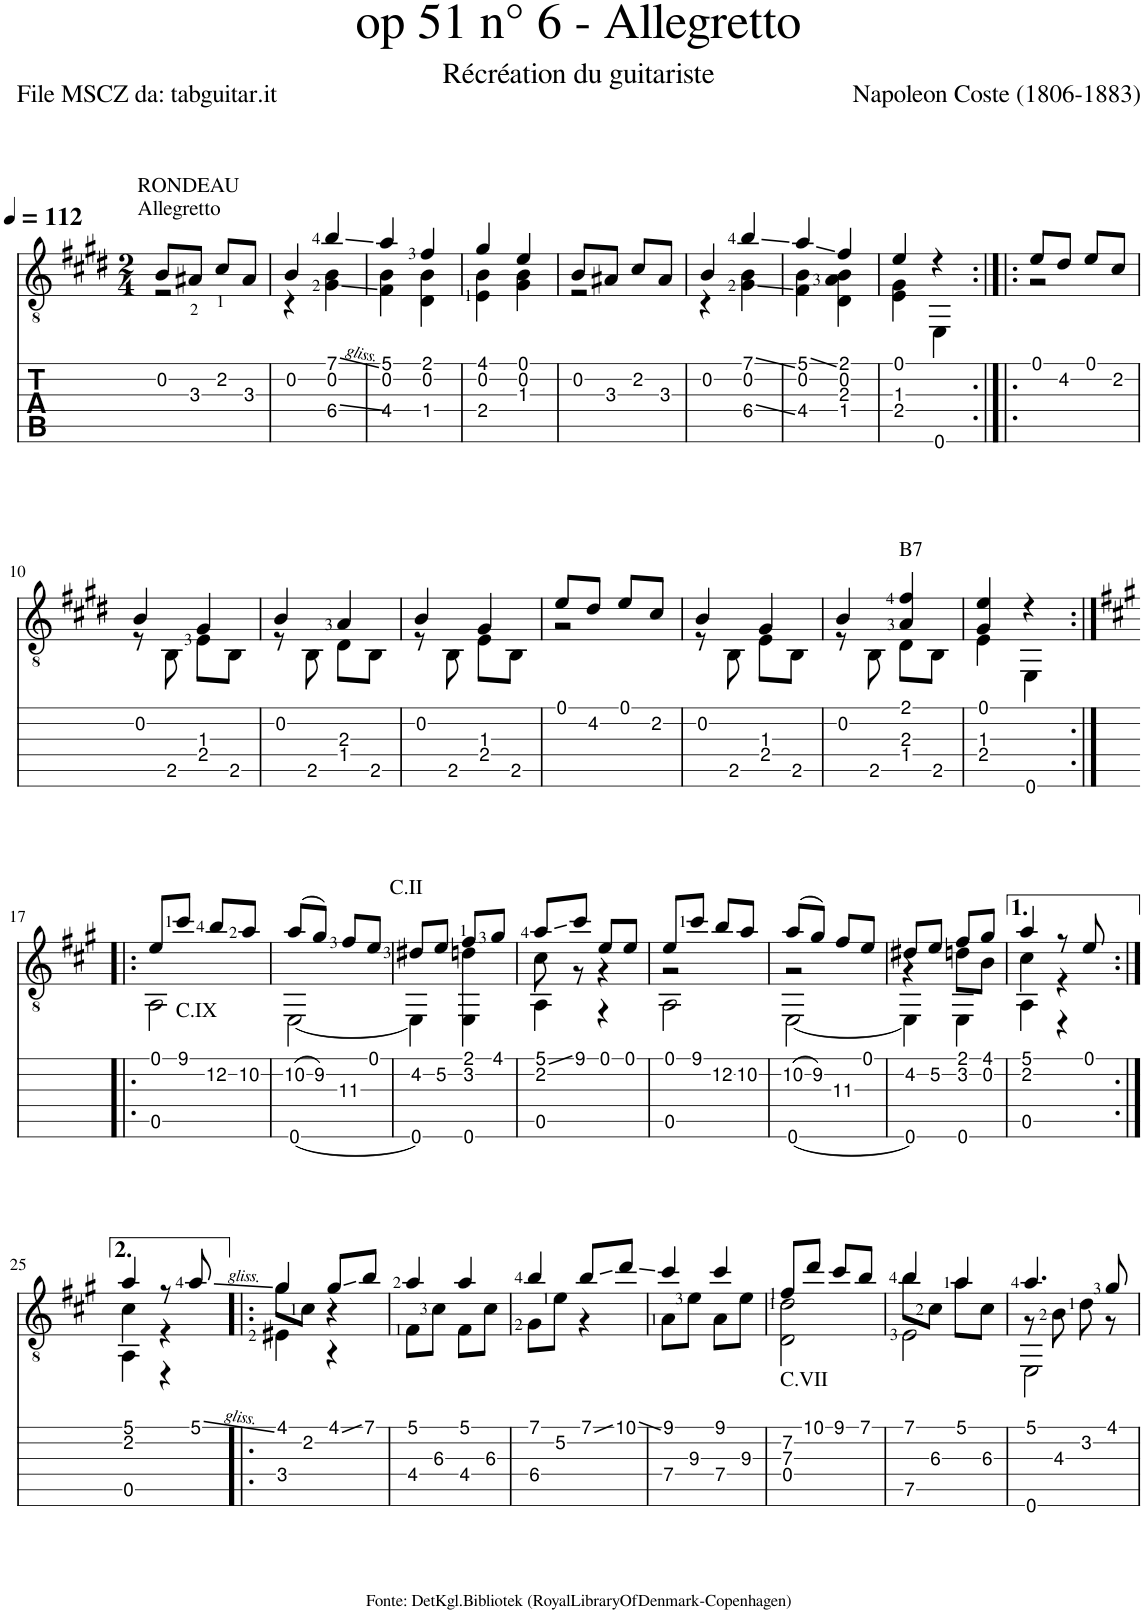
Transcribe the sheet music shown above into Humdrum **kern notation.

**kern	**kern
*part1	*part1
*staff2	*staff1
*I"Guitar	*
*I'Guit.	*
*stria6	*
*	*clefGv2
*k[f#c#g#d#]	*k[f#c#g#d#]
*M2/4	*M2/4
*MM112	*MM112
=1	=1
*^	*^
!	!	!LO:TX:a:t=RONDEAU	!
!	!	!LO:TX:a:t=Allegretto	!
8BL	2r	8B/L	2r
8A#J	.	8A#X/J	.
8c#L	.	8c#/L	.
8A#J	.	8A#/J	.
=2	=2	=2	=2
4B	4r	4B/	4r
4b	4G# 4B	4b/	4G#\ 4B\
=3	=3	=3	=3
4a	4F# 4B	4a/	4F#\ 4B\
4f#	4D# 4B	4f#/	4D#\ 4B\
=4	=4	=4	=4
4g#	4E 4B	4g#/	4E\ 4B\
4e	4G# 4B	4e/	4G#\ 4B\
=5	=5	=5	=5
8BL	2r	8B/L	2r
8A#XJ	.	8A#X/J	.
8c#L	.	8c#/L	.
8A#J	.	8A#/J	.
=6	=6	=6	=6
4B	4r	4B/	4r
4b	4G# 4B	4b/	4G#\ 4B\
=7	=7	=7	=7
4a	4F# 4B	4a/	4F#\ 4B\
4f#	4D# 4A 4B	4f#/	4D#\ 4A\ 4B\
=8	=8	=8	=8
4e	4E 4G#	4e/	4E\ 4G#\
4r	4EE	4r	4EE\
=9:|!|:	=9:|!|:	=9:|!|:	=9:|!|:
8eL	2r	8e/L	2r
8d#J	.	8d#/J	.
8eL	.	8e/L	.
8c#J	.	8c#/J	.
!!LO:LB:g=z	!!
=10	=10	=10	=10
4B	8r	4B/	8r
.	8BB	.	8BB\
4G#	8EL	4G#/	8E\L
.	8BBJ	.	8BB\J
=11	=11	=11	=11
4B	8r	4B/	8r
.	8BB	.	8BB\
4A	8D#L	4A/	8D#\L
.	8BBJ	.	8BB\J
=12	=12	=12	=12
4B	8r	4B/	8r
.	8BB	.	8BB\
4G#	8EL	4G#/	8E\L
.	8BBJ	.	8BB\J
=13	=13	=13	=13
8eL	2r	8e/L	2r
8d#J	.	8d#/J	.
8eL	.	8e/L	.
8c#J	.	8c#/J	.
=14	=14	=14	=14
4B	8r	4B/	8r
.	8BB	.	8BB\
4G#	8EL	4G#/	8E\L
.	8BBJ	.	8BB\J
=15	=15	=15	=15
4B	8r	4B/	8r
.	8BB	.	8BB\
!	!	!LO:TX:a:t=B7	!
4A 4f#	8D#L	4A/ 4f#/	8D#\L
.	8BBJ	.	8BB\J
=16	=16	=16	=16
4G# 4e	4E	4G#/ 4e/	4E\
4r	4EE	4r	4EE\
!!LO:LB:g=z	!!
=17:|!|:	=17:|!|:	=17:|!|:	=17:|!|:
*k[f#c#g#]	*	*k[f#c#g#]	*
8eL	2AA	8e/L	2AA\
!LO:TX:a:t=C.IX	!	!	!
8cc#J	.	8cc#/J	.
8bL	.	8b/L	.
8aJ	.	8a/J	.
=18	=18	=18	=18
8aL	[2EE	(8a/L	[2EE\
8g#J	.	8g#/J)	.
8f#L	.	8f#/L	.
8eJ	.	8e/J	.
=19	=19	=19	=19
!	!	!LO:TX:a:t=C.II	!
8d#L	4EE]	8d#X/L	4EE\]
8eJ	.	8e/J	.
8f#L	4EE 4d	8f#/L	4EE\ 4dn\
8g#J	.	8g#/J	.
=20	=20	=20	=20
*	*^	*	*^
8aL	8c#	4AA	8a/L	8c#\	4AA\
8cc#J	8r	.	8cc#/J	8r	.
8eL	4r	4r	8e/L	4r	4r
8eJ	.	.	8e/J	.	.
=21	=21	=21	=21	=21	=21
8eL	2r	2AA	8e/L	2r	2AA\
8cc#J	.	.	8cc#/J	.	.
8bL	.	.	8b/L	.	.
8aJ	.	.	8a/J	.	.
=22	=22	=22	=22	=22	=22
8aL	2r	[2EE	(8a/L	2r	[2EE\
8g#J	.	.	8g#/J)	.	.
8f#L	.	.	8f#/L	.	.
8eJ	.	.	8e/J	.	.
=23	=23	=23	=23	=23	=23
8d#L	4r	4EE]	8d#X/L	4r	4EE\]
8eJ	.	.	8e/J	.	.
8f#L	8dL	4EE	8f#/L	8dn\L	4EE\
8g#J	8BJ	.	8g#/J	8B\J	.
=24	=24	=24	=24	=24	=24
4a	4c#	4AA	4a/	4c#\	4AA\
8r	4r	4r	8r	4r	4r
8e	.	.	8e/	.	.
!!LO:LB:g=z	!!	!!
=25:|!	=25:|!	=25:|!	=25:|!	=25:|!	=25:|!
4a	4c#	4AA	4a/	4c#\	4AA\
8r	4r	4r	8r	4r	4r
8a	.	.	8a/	.	.
=26!|:	=26!|:	=26!|:	=26!|:	=26!|:	=26!|:
4g#	8g#L	4E#	4g#/	8g#\L	4E#X\
.	8c#J	.	.	8c#\J	.
8g#L	4r	4r	8g#/L	4r	4r
8bJ	.	.	8b/J	.	.
*	*v	*v	*	*	*
*	*	*	*v	*v
=27	=27	=27	=27
4a	8F#L	4a/	8F#\L
.	8c#J	.	8c#\J
4a	8F#L	4a/	8F#\L
.	8c#J	.	8c#\J
=28	=28	=28	=28
4b	8G#L	4b/	8G#\L
.	8eJ	.	8e\J
8bL	4r	8b/L	4r
8ddJ	.	8dd/J	.
=29	=29	=29	=29
4cc#	8AL	4cc#/	8A\L
.	8eJ	.	8e\J
4cc#	8AL	4cc#/	8A\L
.	8eJ	.	8e\J
=30	=30	=30	=30
!LO:TX:a:t=C.VII	!	!	!
8f#L	2D 2d	8f#/L	2D\ 2d\
8ddJ	.	8dd/J	.
8cc#L	.	8cc#/L	.
8bJ	.	8b/J	.
=31	=31	=31	=31
*	*^	*	*^
4b	8bL	2E	4b/	8b\L	2E\
.	8c#J	.	.	8c#\J	.
4a	8aL	.	4a/	8a\L	.
.	8c#J	.	.	8c#\J	.
=32	=32	=32	=32	=32	=32
4.a	8r	2EE	4.a/	8r	2EE\
.	8B	.	.	8B\	.
.	8d	.	.	8d\	.
8g#	8r	.	8g#/	8r	.
*v	*v	*v	*	*	*
*	*v	*v	*v
=	=
*-	*-
